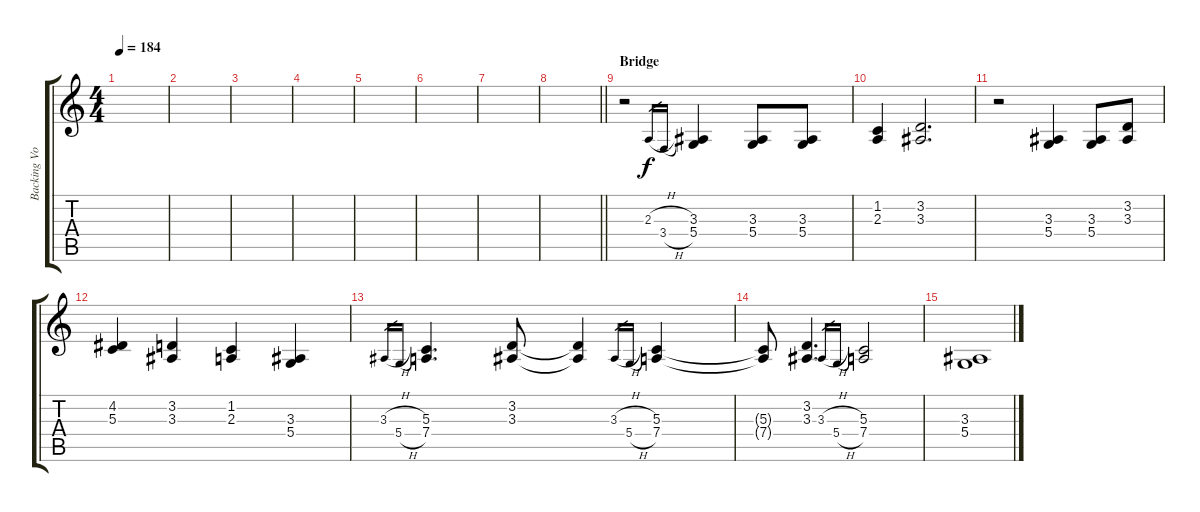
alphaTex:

\track ("Backing Vocals" "Backing Vo") {instrument clarinet}
\staff {score tabs}
\tuning (E4 B3 G3 D3 A2 E2) {hide}
\ts (4 4)
\tempo 184
\clef g2
\ks c
|
|
|
|
|
|
|
\barLineRight lightlight
|
\section ("" "Bridge")
r.2 2.3{h}.16{gr} 3.4{h}.16{gr} (3.3 5.4).4 (3.3 5.4).8 (3.3 5.4).8 |
(1.2 2.3).4 (3.2 3.3).2{d} |
r.2 (3.3 5.4).4 (3.3 5.4).8 (3.2 3.3).8 |
(4.2 5.3).4 (3.2 3.3).4 (1.2 2.3).4 (3.3 5.4).4 |
3.3{h}.16{gr} 5.4{h}.16{gr} (5.3 7.4).4{d} (3.2 3.3).8 (3.2{t} 3.3{t}).4 3.3{h}.16{gr} 5.4{h}.16{gr} (5.3 7.4).4 |
(5.3{t} 7.4{t}).8 (3.2 3.3).4{d} 3.3{h}.16{gr} 5.4{h}.16{gr} (5.3 7.4).2 |
(3.3 5.4).1
